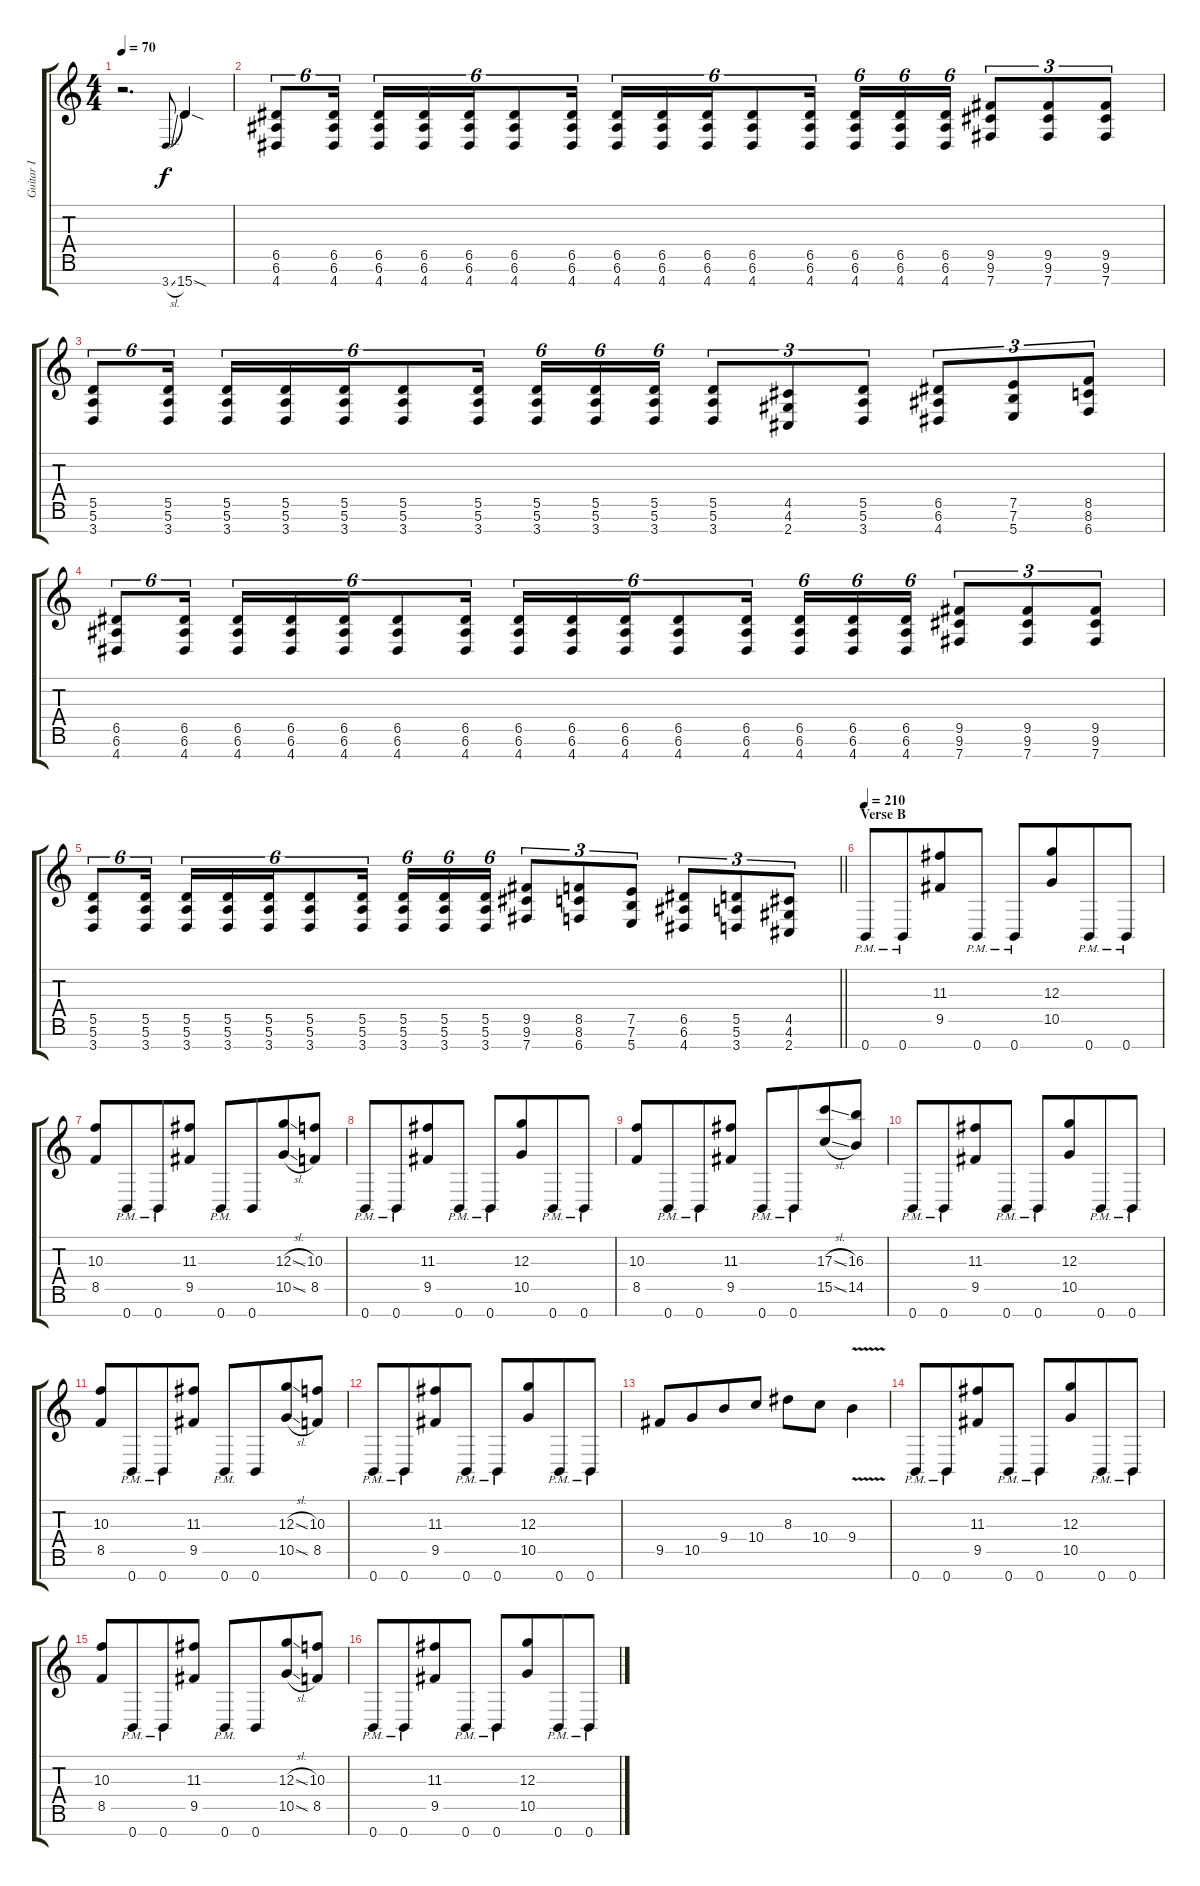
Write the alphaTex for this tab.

\track ("Guitar I" "Guitar I") {instrument distortionguitar}
\staff {score tabs}
\tuning (E4 B3 G3 D3 A2 E2 B1) {hide}
\ts (4 4)
\tempo 70
\clef g2
\ks c
r.2{d dy f} 3.7{sl}.8{gr onbeat} 15.7{sod}.4 |
(6.5 6.6 4.7).8{tu (6 4)} (6.5 6.6 4.7).16{tu (6 4) beam splitsecondary} (6.5 6.6 4.7).16{tu (6 4)} (6.5 6.6 4.7).16{tu (6 4)} (6.5 6.6 4.7).16{tu (6 4)} (6.5 6.6 4.7).8{tu (6 4)} (6.5 6.6 4.7).16{tu (6 4) beam splitsecondary} (6.5 6.6 4.7).16{tu (6 4)} (6.5 6.6 4.7).16{tu (6 4)} (6.5 6.6 4.7).16{tu (6 4)} (6.5 6.6 4.7).8{tu (6 4)} (6.5 6.6 4.7).16{tu (6 4) beam splitsecondary} (6.5 6.6 4.7).16{tu (6 4)} (6.5 6.6 4.7).16{tu (6 4)} (6.5 6.6 4.7).16{tu (6 4)} (9.5 9.6 7.7).8{tu (3 2)} (9.5 9.6 7.7).8{tu (3 2)} (9.5 9.6 7.7).8{tu (3 2)} |
(5.5 5.6 3.7).8{tu (6 4)} (5.5 5.6 3.7).16{tu (6 4) beam splitsecondary} (5.5 5.6 3.7).16{tu (6 4)} (5.5 5.6 3.7).16{tu (6 4)} (5.5 5.6 3.7).16{tu (6 4)} (5.5 5.6 3.7).8{tu (6 4)} (5.5 5.6 3.7).16{tu (6 4) beam splitsecondary} (5.5 5.6 3.7).16{tu (6 4)} (5.5 5.6 3.7).16{tu (6 4)} (5.5 5.6 3.7).16{tu (6 4)} (5.5 5.6 3.7).8{tu (3 2)} (4.5 4.6 2.7).8{tu (3 2)} (5.5 5.6 3.7).8{tu (3 2)} (6.5 6.6 4.7).8{tu (3 2)} (7.5 7.6 5.7).8{tu (3 2)} (8.5 8.6 6.7).8{tu (3 2)} |
(6.5 6.6 4.7).8{tu (6 4)} (6.5 6.6 4.7).16{tu (6 4) beam splitsecondary} (6.5 6.6 4.7).16{tu (6 4)} (6.5 6.6 4.7).16{tu (6 4)} (6.5 6.6 4.7).16{tu (6 4)} (6.5 6.6 4.7).8{tu (6 4)} (6.5 6.6 4.7).16{tu (6 4) beam splitsecondary} (6.5 6.6 4.7).16{tu (6 4)} (6.5 6.6 4.7).16{tu (6 4)} (6.5 6.6 4.7).16{tu (6 4)} (6.5 6.6 4.7).8{tu (6 4)} (6.5 6.6 4.7).16{tu (6 4) beam splitsecondary} (6.5 6.6 4.7).16{tu (6 4)} (6.5 6.6 4.7).16{tu (6 4)} (6.5 6.6 4.7).16{tu (6 4)} (9.5 9.6 7.7).8{tu (3 2)} (9.5 9.6 7.7).8{tu (3 2)} (9.5 9.6 7.7).8{tu (3 2)} |
\barLineRight lightlight
(5.5 5.6 3.7).8{tu (6 4)} (5.5 5.6 3.7).16{tu (6 4) beam splitsecondary} (5.5 5.6 3.7).16{tu (6 4)} (5.5 5.6 3.7).16{tu (6 4)} (5.5 5.6 3.7).16{tu (6 4)} (5.5 5.6 3.7).8{tu (6 4)} (5.5 5.6 3.7).16{tu (6 4) beam splitsecondary} (5.5 5.6 3.7).16{tu (6 4)} (5.5 5.6 3.7).16{tu (6 4)} (5.5 5.6 3.7).16{tu (6 4)} (9.5 9.6 7.7).8{tu (3 2)} (8.5 8.6 6.7).8{tu (3 2)} (7.5 7.6 5.7).8{tu (3 2)} (6.5 6.6 4.7).8{tu (3 2)} (5.5 5.6 3.7).8{tu (3 2)} (4.5 4.6 2.7).8{tu (3 2)} |
\section ("" "Verse B")
\tempo 210
0.7{pm}.8 0.7{pm}.8{beam merge} (11.3 9.5).8 0.7{pm}.8{beam split} 0.7{pm}.8 (12.3 10.5).8{beam merge} 0.7{pm}.8 0.7{pm}.8 |
(10.3 8.5).8 0.7{pm}.8{beam merge} 0.7{pm}.8 (11.3 9.5).8{beam split} 0.7{pm}.8 0.7.8{beam merge} (12.3{sl} 10.5{sl}).8 (10.3 8.5).8 |
0.7{pm}.8 0.7{pm}.8{beam merge} (11.3 9.5).8 0.7{pm}.8{beam split} 0.7{pm}.8 (12.3 10.5).8{beam merge} 0.7{pm}.8 0.7{pm}.8 |
(10.3 8.5).8 0.7{pm}.8{beam merge} 0.7{pm}.8 (11.3 9.5).8{beam split} 0.7{pm}.8 0.7{pm}.8{beam merge} (17.3{sl} 15.5{sl}).8 (16.3 14.5).8 |
0.7{pm}.8 0.7{pm}.8{beam merge} (11.3 9.5).8 0.7{pm}.8{beam split} 0.7{pm}.8 (12.3 10.5).8{beam merge} 0.7{pm}.8 0.7{pm}.8 |
(10.3 8.5).8 0.7{pm}.8{beam merge} 0.7{pm}.8 (11.3 9.5).8{beam split} 0.7{pm}.8 0.7.8{beam merge} (12.3{sl} 10.5{sl}).8 (10.3 8.5).8 |
0.7{pm}.8 0.7{pm}.8{beam merge} (11.3 9.5).8 0.7{pm}.8{beam split} 0.7{pm}.8 (12.3 10.5).8{beam merge} 0.7{pm}.8 0.7{pm}.8 |
9.5.8 10.5.8{beam merge} 9.4.8 10.4.8 8.3.8 10.4.8 9.4{v}.4 |
0.7{pm}.8 0.7{pm}.8{beam merge} (11.3 9.5).8 0.7{pm}.8{beam split} 0.7{pm}.8 (12.3 10.5).8{beam merge} 0.7{pm}.8 0.7{pm}.8 |
(10.3 8.5).8 0.7{pm}.8{beam merge} 0.7{pm}.8 (11.3 9.5).8{beam split} 0.7{pm}.8 0.7.8{beam merge} (12.3{sl} 10.5{sl}).8 (10.3 8.5).8 |
0.7{pm}.8 0.7{pm}.8{beam merge} (11.3 9.5).8 0.7{pm}.8{beam split} 0.7{pm}.8 (12.3 10.5).8{beam merge} 0.7{pm}.8 0.7{pm}.8
